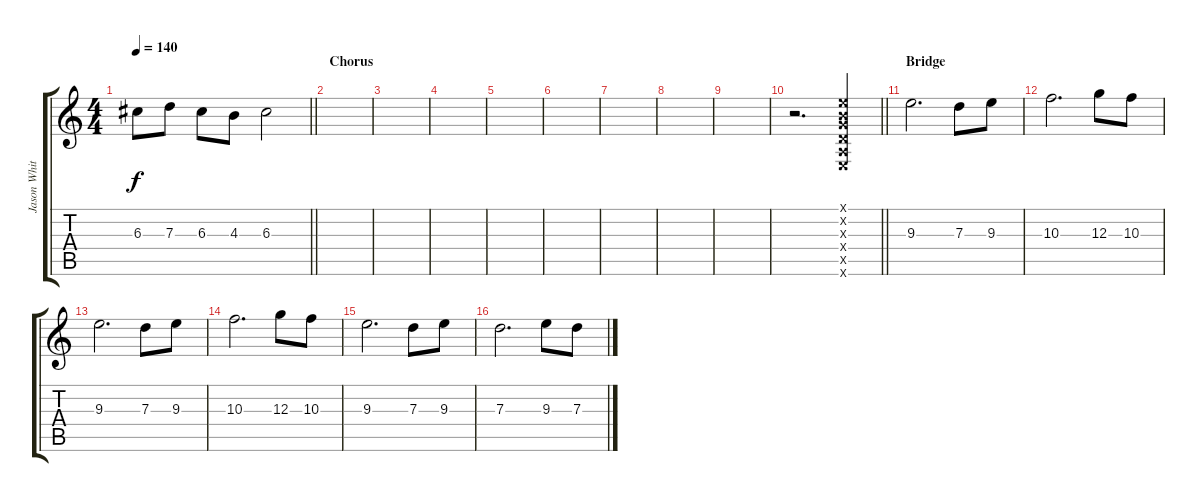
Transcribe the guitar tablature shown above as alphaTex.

\track ("Jason White (Solo Guitar)" "Jason Whit") {instrument overdrivenguitar}
\staff {score tabs}
\tuning (E4 B3 G3 D3 A2 E2) {hide}
\ts (4 4)
\tempo 140
\clef g2
\barLineRight lightlight
\ks c
6.3.8{dy f} 7.3.8 6.3.8 4.3.8 6.3.2 |
\section ("" "Chorus")
|
|
|
|
|
|
|
|
\barLineRight lightlight
r.2{d} (0.1{x} 0.2{x} 0.3{x} 0.4{x} 0.5{x} 0.6{x}).4 |
\section ("" "Bridge")
9.3.2{d} 7.3.8 9.3.8 |
10.3.2{d} 12.3.8 10.3.8 |
9.3.2{d} 7.3.8 9.3.8 |
10.3.2{d} 12.3.8 10.3.8 |
9.3.2{d} 7.3.8 9.3.8 |
7.3.2{d} 9.3.8 7.3.8
